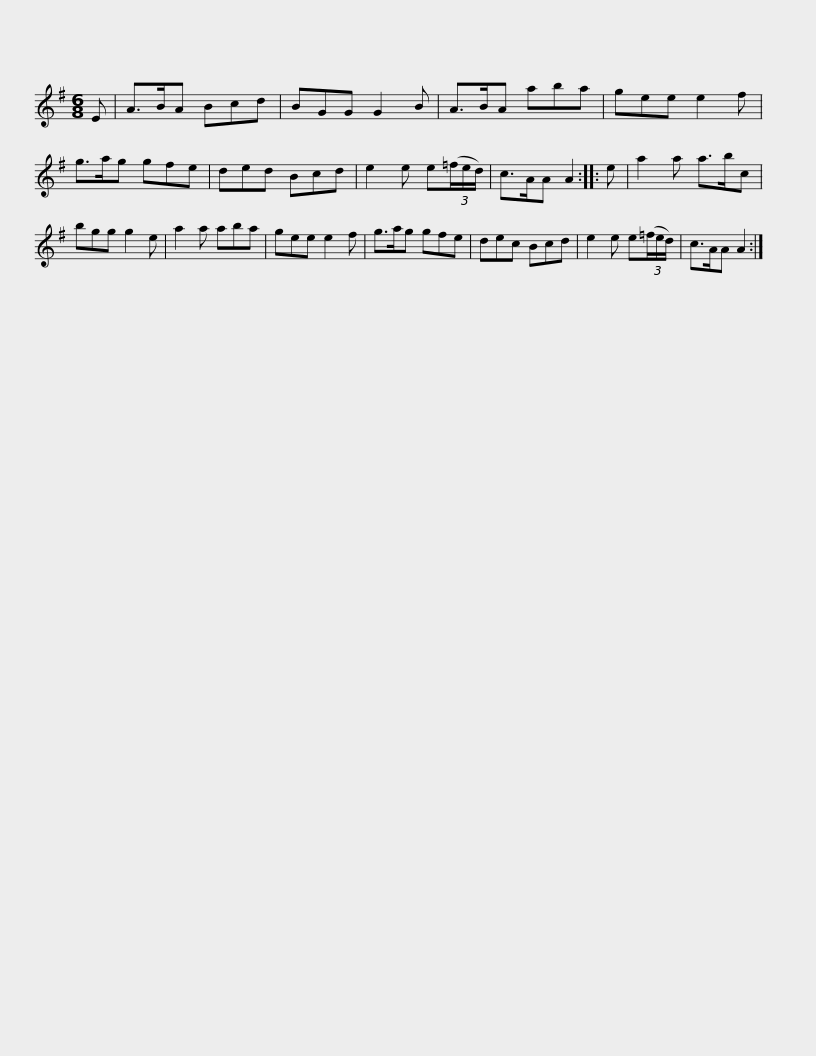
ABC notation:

X:1
L:1/8
M:6/8
I:linebreak $
K:G
V:1 treble
V:1
 E | A>BA Bcd | BGG G2 B | A>BA aba | gee e2 f | %5
 g>ag gfe | ded Bcd | e2 e e(3(=f/e/d/) |$ c>AA A2 :: e | %10
 a2 a a>bc | bgg g2 e | a2 a aba | gee e2 f | g>ag gfe | %15
 dec Bcd |$ e2 e e(3(=f/e/d/) | c>AA A2 :| %18
